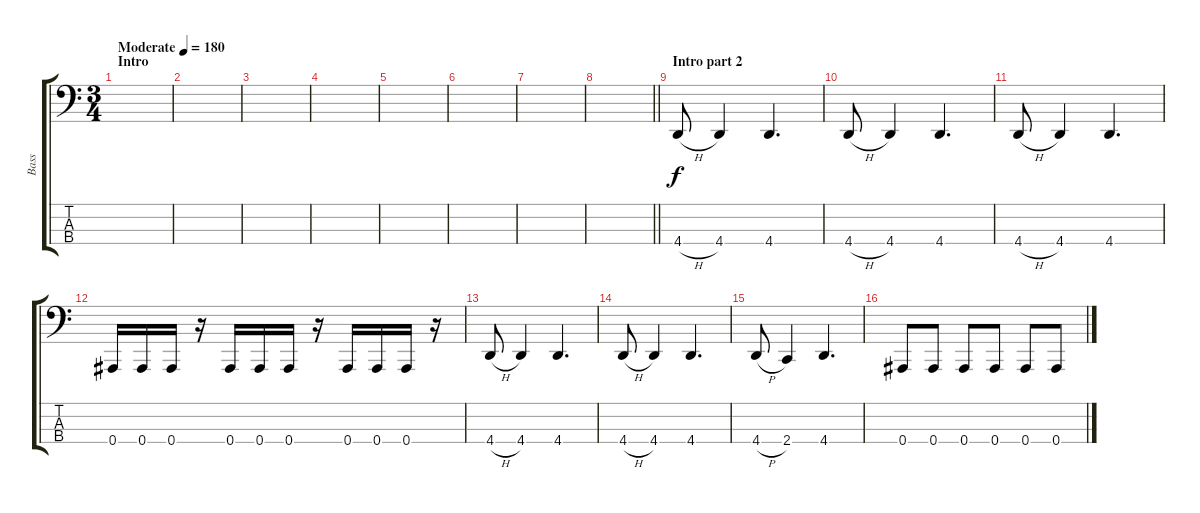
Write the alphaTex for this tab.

\track ("Bass" "Bass") {instrument electricbassfinger}
\staff {score tabs}
\tuning (Eb2 Bb1 F1 Bb0) {hide}
\ts (3 4)
\section ("" "Intro")
\tempo (180 "Moderate")
\clef f4
\ks c
|
|
|
|
|
|
|
\barLineRight lightlight
|
\section ("" "Intro part 2")
4.4{h}.8 4.4.4 4.4.4{d} |
4.4{h}.8 4.4.4 4.4.4{d} |
4.4{h}.8 4.4.4 4.4.4{d} |
0.4.16 0.4.16 0.4.16 r.16 0.4.16 0.4.16 0.4.16 r.16 0.4.16 0.4.16 0.4.16 r.16 |
4.4{h}.8 4.4.4 4.4.4{d} |
4.4{h}.8 4.4.4 4.4.4{d} |
4.4{h}.8 2.4.4 4.4.4{d} |
0.4.8 0.4.8 0.4.8 0.4.8 0.4.8 0.4.8
